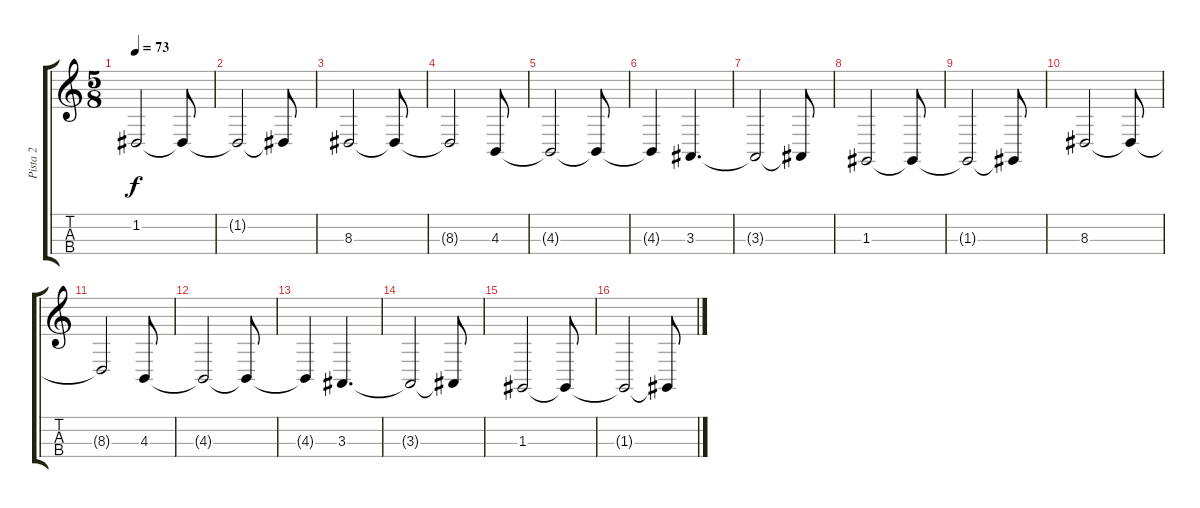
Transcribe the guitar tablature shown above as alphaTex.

\track ("Pista 2" "Pista 2") {instrument cello}
\staff {score tabs}
\tuning (A3 D3 G2 C2) {hide}
\ts (5 8)
\tempo 73
\clef g2
\ks c
1.2.2{dy f} 1.2{t}.8 |
1.2{t}.2 1.2{t}.8 |
8.3.2{volume 16} 8.3{t}.8 |
8.3{t}.2 4.3.8 |
4.3{t}.2 4.3{t}.8 |
4.3{t}.4 3.3.4{d} |
3.3{t}.2 3.3{t}.8 |
1.3.2 1.3{t}.8 |
1.3{t}.2 1.3{t}.8 |
8.3.2{volume 12} 8.3{t}.8 |
8.3{t}.2 4.3.8 |
4.3{t}.2 4.3{t}.8 |
4.3{t}.4 3.3.4{d} |
3.3{t}.2 3.3{t}.8 |
1.3.2 1.3{t}.8 |
1.3{t}.2 1.3{t}.8
